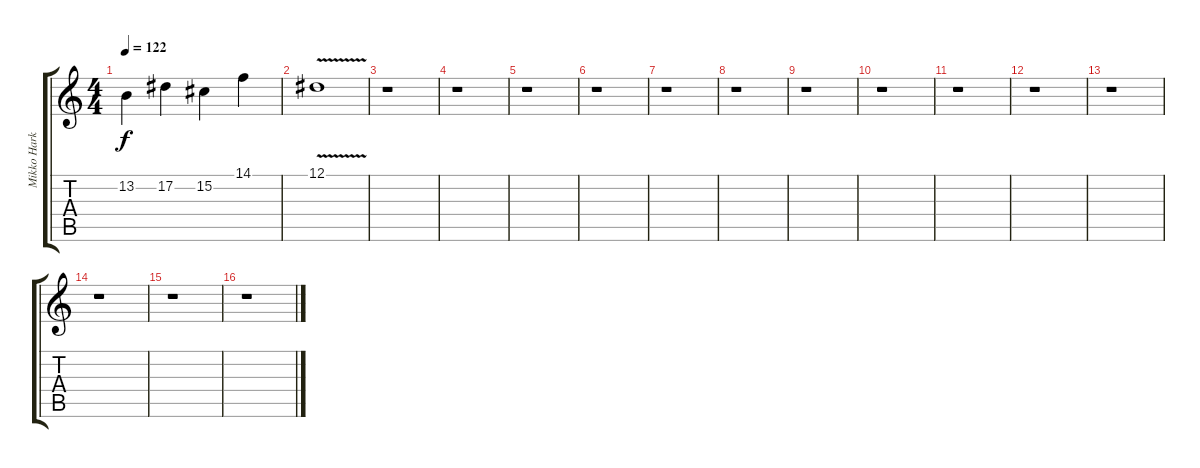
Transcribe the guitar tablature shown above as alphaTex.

\track ("Mikko Harkin" "Mikko Hark") {instrument fx5brightness}
\staff {score tabs}
\tuning (Eb4 Bb3 Gb3 Db3 Ab2 Eb2) {hide}
\ts (4 4)
\tempo 122
\clef g2
\ks c
13.2.4{dy f} 17.2.4 15.2.4 14.1.4 |
12.1{v}.1 |
r.1 |
r.1 |
r.1 |
r.1 |
r.1 |
r.1 |
r.1 |
r.1 |
r.1 |
r.1 |
r.1 |
r.1 |
r.1 |
r.1
